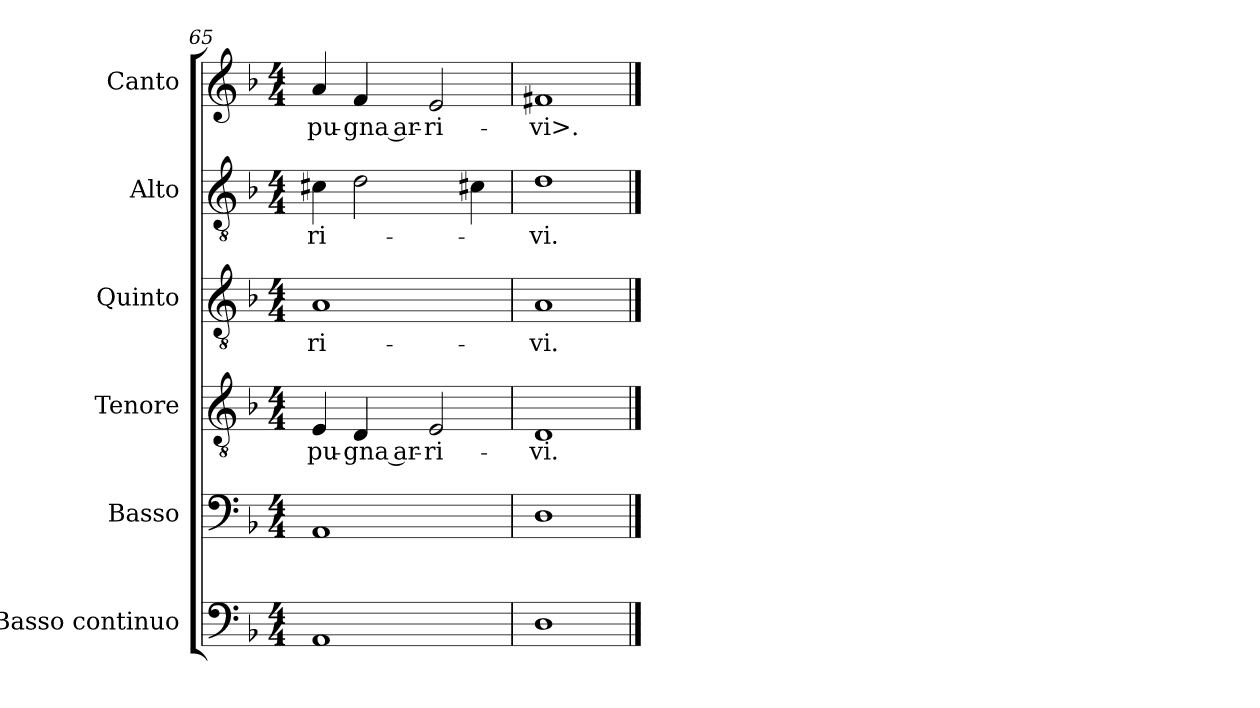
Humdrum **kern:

**kern	**kern	**kern	**text	**kern	**text	**kern	**text	**kern	**text
*part6	*part5	*part4	*part4	*part3	*part3	*part2	*part2	*part1	*part1
*staff6	*staff5	*staff4	*staff4	*staff3	*staff3	*staff2	*staff2	*staff1	*staff1
*I"Basso continuo	*I"Basso	*I"Tenore	*	*I"Quinto	*	*I"Alto	*	*I"Canto	*
*I'Bc	*I'B	*I'T	*	*	*	*I'A	*	*I'C	*
*clefF4	*clefF4	*clefGv2	*	*clefGv2	*	*clefGv2	*	*clefG2	*
*k[b-]	*k[b-]	*k[b-]	*	*k[b-]	*	*k[b-]	*	*k[b-]	*
*F:	*F:	*F:	*	*F:	*	*F:	*	*F:	*
*M4/4	*M4/4	*M4/4	*	*M4/4	*	*M4/4	*	*M4/4	*
=65	=65	=65	=65	=65	=65	=65	=65	=65	=65
1AA	1AA	4E	pu-	1A	-ri-	4c#X	-ri-	4a	pu-
.	.	4D	-gna ar-	.	.	2d	.	4f	-gna ar-
.	.	2E	-ri-	.	.	.	.	2e	-ri-
.	.	.	.	.	.	4c#X	.	.	.
=66	=66	=66	=66	=66	=66	=66	=66	=66	=66
1D	1D	1D	-vi.	1A	-vi.	1d	-vi.	1f#X	-vi>.
==	==	==	==	==	==	==	==	==	==
*-	*-	*-	*-	*-	*-	*-	*-	*-	*-
